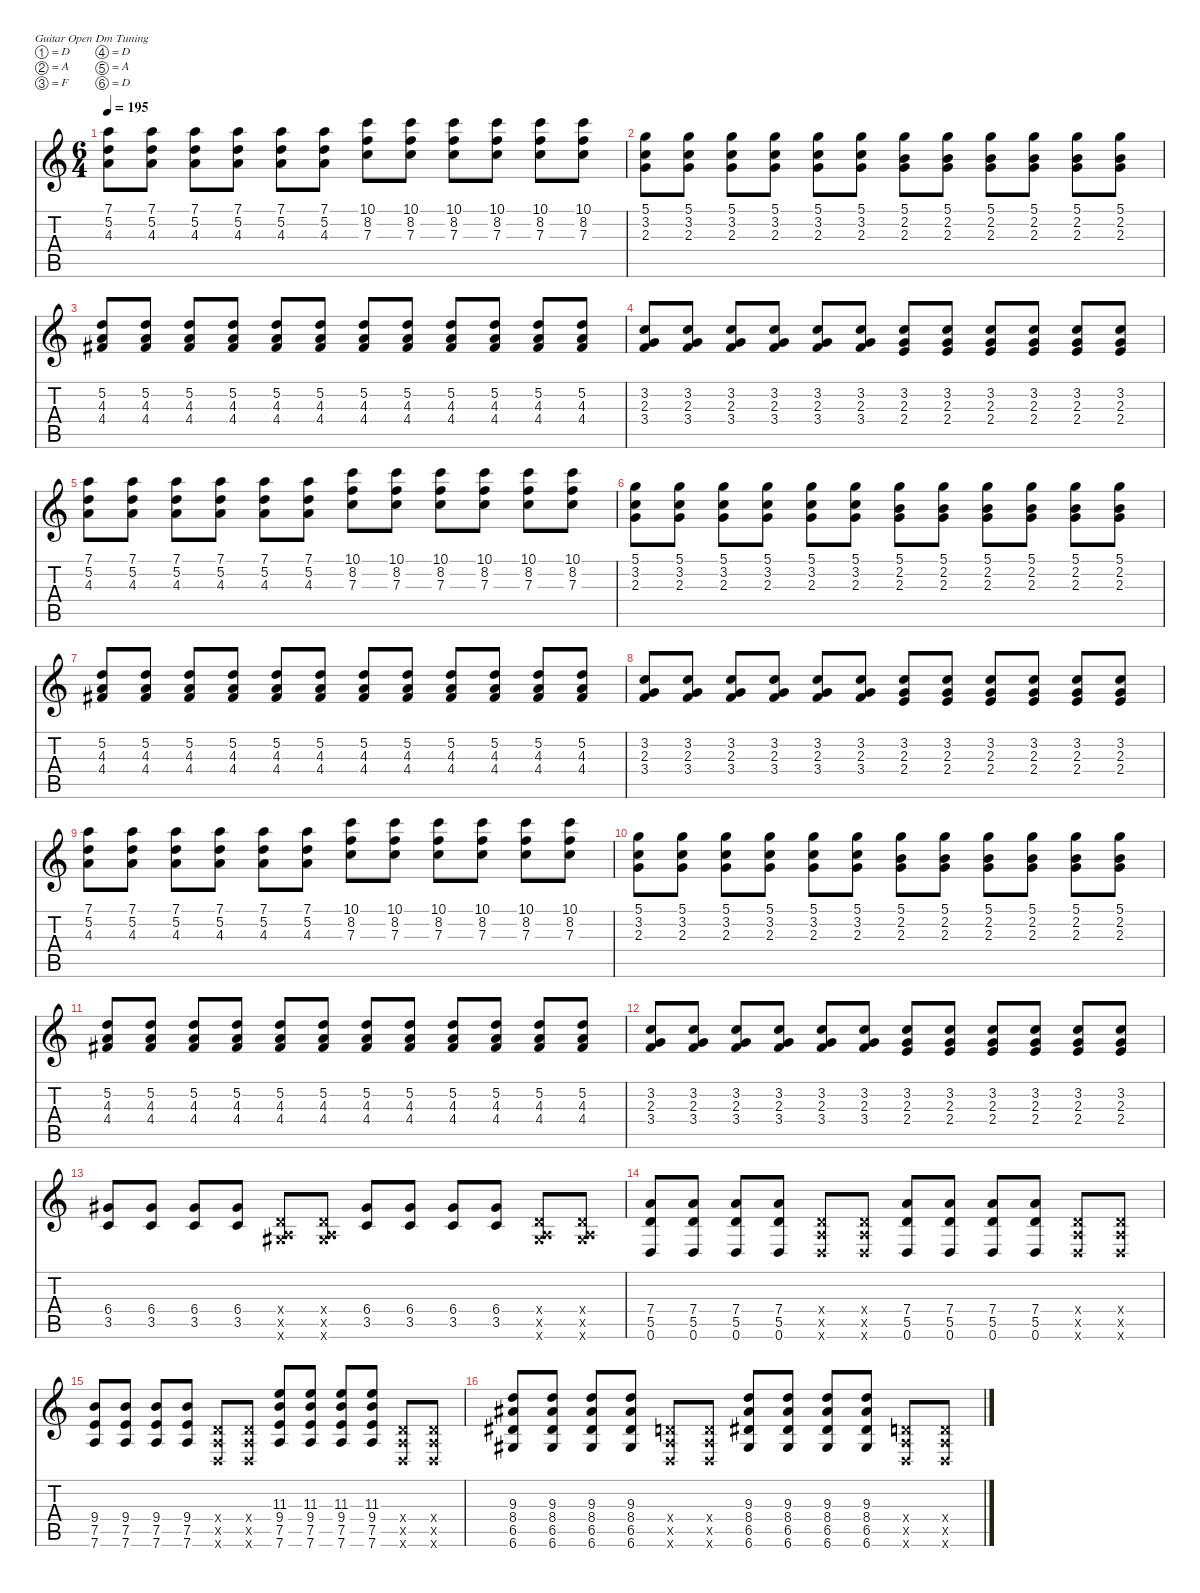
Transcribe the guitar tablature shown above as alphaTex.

\defaultSystemsLayout 4
\hideDynamics
\bracketExtendMode nobrackets
\singleTrackTrackNamePolicy hidden
\multiTrackTrackNamePolicy hidden
\firstSystemTrackNameMode fullname
\firstSystemTrackNameOrientation horizontal
\otherSystemsTrackNameOrientation horizontal
\track ("Guitar 2" "dist.guit.") {instrument distortionguitar}
\staff {score tabs}
\tuning (D4 A3 F3 D3 A2 D2)
\ts (6 4)
\tempo 195
\clef g2
\ks c
(7.1 5.2 4.3).8{dy f beam Down} (7.1 5.2 4.3).8{beam Down} (7.1 5.2 4.3).8{beam Down} (7.1 5.2 4.3).8{beam Down} (7.1 5.2 4.3).8{beam Down} (7.1 5.2 4.3).8{beam Down} (10.1 8.2 7.3).8{beam Down} (10.1 8.2 7.3).8{beam Down} (10.1 8.2 7.3).8{beam Down} (10.1 8.2 7.3).8{beam Down} (10.1 8.2 7.3).8{beam Down} (10.1 8.2 7.3).8{beam Down} |
(5.1 3.2 2.3).8{beam Down} (5.1 3.2 2.3).8{beam Down} (5.1 3.2 2.3).8{beam Down} (5.1 3.2 2.3).8{beam Down} (5.1 3.2 2.3).8{beam Down} (5.1 3.2 2.3).8{beam Down} (5.1 2.2 2.3).8{beam Down} (5.1 2.2 2.3).8{beam Down} (5.1 2.2 2.3).8{beam Down} (5.1 2.2 2.3).8{beam Down} (5.1 2.2 2.3).8{beam Down} (5.1 2.2 2.3).8{beam Down} |
(5.2 4.3 4.4{acc #}).8{beam Up} (5.2 4.3 4.4{acc #}).8{beam Up} (5.2 4.3 4.4{acc #}).8{beam Up} (5.2 4.3 4.4{acc #}).8{beam Up} (5.2 4.3 4.4{acc #}).8{beam Up} (5.2 4.3 4.4{acc #}).8{beam Up} (5.2 4.3 4.4{acc #}).8{beam Up} (5.2 4.3 4.4{acc #}).8{beam Up} (5.2 4.3 4.4{acc #}).8{beam Up} (5.2 4.3 4.4{acc #}).8{beam Up} (5.2 4.3 4.4{acc #}).8{beam Up} (5.2 4.3 4.4{acc #}).8{beam Up} |
(3.2 2.3 3.4).8{beam Up} (3.2 2.3 3.4).8{beam Up} (3.2 2.3 3.4).8{beam Up} (3.2 2.3 3.4).8{beam Up} (3.2 2.3 3.4).8{beam Up} (3.2 2.3 3.4).8{beam Up} (3.2 2.3 2.4).8{beam Up} (3.2 2.3 2.4).8{beam Up} (3.2 2.3 2.4).8{beam Up} (3.2 2.3 2.4).8{beam Up} (3.2 2.3 2.4).8{beam Up} (3.2 2.3 2.4).8{beam Up} |
(7.1 5.2 4.3).8{beam Down} (7.1 5.2 4.3).8{beam Down} (7.1 5.2 4.3).8{beam Down} (7.1 5.2 4.3).8{beam Down} (7.1 5.2 4.3).8{beam Down} (7.1 5.2 4.3).8{beam Down} (10.1 8.2 7.3).8{beam Down} (10.1 8.2 7.3).8{beam Down} (10.1 8.2 7.3).8{beam Down} (10.1 8.2 7.3).8{beam Down} (10.1 8.2 7.3).8{beam Down} (10.1 8.2 7.3).8{beam Down} |
(5.1 3.2 2.3).8{beam Down} (5.1 3.2 2.3).8{beam Down} (5.1 3.2 2.3).8{beam Down} (5.1 3.2 2.3).8{beam Down} (5.1 3.2 2.3).8{beam Down} (5.1 3.2 2.3).8{beam Down} (5.1 2.2 2.3).8{beam Down} (5.1 2.2 2.3).8{beam Down} (5.1 2.2 2.3).8{beam Down} (5.1 2.2 2.3).8{beam Down} (5.1 2.2 2.3).8{beam Down} (5.1 2.2 2.3).8{beam Down} |
(5.2 4.3 4.4{acc #}).8{beam Up} (5.2 4.3 4.4{acc #}).8{beam Up} (5.2 4.3 4.4{acc #}).8{beam Up} (5.2 4.3 4.4{acc #}).8{beam Up} (5.2 4.3 4.4{acc #}).8{beam Up} (5.2 4.3 4.4{acc #}).8{beam Up} (5.2 4.3 4.4{acc #}).8{beam Up} (5.2 4.3 4.4{acc #}).8{beam Up} (5.2 4.3 4.4{acc #}).8{beam Up} (5.2 4.3 4.4{acc #}).8{beam Up} (5.2 4.3 4.4{acc #}).8{beam Up} (5.2 4.3 4.4{acc #}).8{beam Up} |
(3.2 2.3 3.4).8{beam Up} (3.2 2.3 3.4).8{beam Up} (3.2 2.3 3.4).8{beam Up} (3.2 2.3 3.4).8{beam Up} (3.2 2.3 3.4).8{beam Up} (3.2 2.3 3.4).8{beam Up} (3.2 2.3 2.4).8{beam Up} (3.2 2.3 2.4).8{beam Up} (3.2 2.3 2.4).8{beam Up} (3.2 2.3 2.4).8{beam Up} (3.2 2.3 2.4).8{beam Up} (3.2 2.3 2.4).8{beam Up} |
(7.1 5.2 4.3).8{beam Down} (7.1 5.2 4.3).8{beam Down} (7.1 5.2 4.3).8{beam Down} (7.1 5.2 4.3).8{beam Down} (7.1 5.2 4.3).8{beam Down} (7.1 5.2 4.3).8{beam Down} (10.1 8.2 7.3).8{beam Down} (10.1 8.2 7.3).8{beam Down} (10.1 8.2 7.3).8{beam Down} (10.1 8.2 7.3).8{beam Down} (10.1 8.2 7.3).8{beam Down} (10.1 8.2 7.3).8{beam Down} |
(5.1 3.2 2.3).8{beam Down} (5.1 3.2 2.3).8{beam Down} (5.1 3.2 2.3).8{beam Down} (5.1 3.2 2.3).8{beam Down} (5.1 3.2 2.3).8{beam Down} (5.1 3.2 2.3).8{beam Down} (5.1 2.2 2.3).8{beam Down} (5.1 2.2 2.3).8{beam Down} (5.1 2.2 2.3).8{beam Down} (5.1 2.2 2.3).8{beam Down} (5.1 2.2 2.3).8{beam Down} (5.1 2.2 2.3).8{beam Down} |
(5.2 4.3 4.4{acc #}).8{beam Up} (5.2 4.3 4.4{acc #}).8{beam Up} (5.2 4.3 4.4{acc #}).8{beam Up} (5.2 4.3 4.4{acc #}).8{beam Up} (5.2 4.3 4.4{acc #}).8{beam Up} (5.2 4.3 4.4{acc #}).8{beam Up} (5.2 4.3 4.4{acc #}).8{beam Up} (5.2 4.3 4.4{acc #}).8{beam Up} (5.2 4.3 4.4{acc #}).8{beam Up} (5.2 4.3 4.4{acc #}).8{beam Up} (5.2 4.3 4.4{acc #}).8{beam Up} (5.2 4.3 4.4{acc #}).8{beam Up} |
(3.2 2.3 3.4).8{beam Up} (3.2 2.3 3.4).8{beam Up} (3.2 2.3 3.4).8{beam Up} (3.2 2.3 3.4).8{beam Up} (3.2 2.3 3.4).8{beam Up} (3.2 2.3 3.4).8{beam Up} (3.2 2.3 2.4).8{beam Up} (3.2 2.3 2.4).8{beam Up} (3.2 2.3 2.4).8{beam Up} (3.2 2.3 2.4).8{beam Up} (3.2 2.3 2.4).8{beam Up} (3.2 2.3 2.4).8{beam Up} |
(6.4{acc #} 3.5).8{beam Up} (6.4{acc #} 3.5).8{beam Up} (6.4{acc #} 3.5).8{beam Up} (6.4{acc #} 3.5).8{beam Up} (0.4{x} 0.5{x} 6.6{x acc #}).8{beam Up} (0.4{x} 0.5{x} 6.6{x acc #}).8{beam Up} (6.4{acc #} 3.5).8{beam Up} (6.4{acc #} 3.5).8{beam Up} (6.4{acc #} 3.5).8{beam Up} (6.4{acc #} 3.5).8{beam Up} (0.4{x} 0.5{x} 6.6{x acc #}).8{beam Up} (0.4{x} 0.5{x} 6.6{x acc #}).8{beam Up} |
(7.4 5.5 0.6).8{beam Up} (7.4 5.5 0.6).8{beam Up} (7.4 5.5 0.6).8{beam Up} (7.4 5.5 0.6).8{beam Up} (0.4{x} 0.5{x} 0.6{x}).8{beam Up} (0.4{x} 0.5{x} 0.6{x}).8{beam Up} (7.4 5.5 0.6).8{beam Up} (7.4 5.5 0.6).8{beam Up} (7.4 5.5 0.6).8{beam Up} (7.4 5.5 0.6).8{beam Up} (0.4{x} 0.5{x} 0.6{x}).8{beam Up} (0.4{x} 0.5{x} 0.6{x}).8{beam Up} |
(9.4 7.5 7.6).8{beam Up} (9.4 7.5 7.6).8{beam Up} (9.4 7.5 7.6).8{beam Up} (9.4 7.5 7.6).8{beam Up} (0.4{x} 0.5{x} 0.6{x}).8{beam Up} (0.4{x} 0.5{x} 0.6{x}).8{beam Up} (11.3 9.4 7.5 7.6).8{beam Up} (11.3 9.4 7.5 7.6).8{beam Up} (11.3 9.4 7.5 7.6).8{beam Up} (11.3 9.4 7.5 7.6).8{beam Up} (0.4{x} 0.5{x} 0.6{x}).8{beam Up} (0.4{x} 0.5{x} 0.6{x}).8{beam Up} |
(9.3 8.4{acc #} 6.5{acc #} 6.6{acc #}).8{beam Up} (9.3 8.4{acc #} 6.5{acc #} 6.6{acc #}).8{beam Up} (9.3 8.4{acc #} 6.5{acc #} 6.6{acc #}).8{beam Up} (9.3 8.4{acc #} 6.5{acc #} 6.6{acc #}).8{beam Up} (0.4{x} 0.5{x} 0.6{x}).8{beam Up} (0.4{x} 0.5{x} 0.6{x}).8{beam Up} (9.3 8.4{acc #} 6.5{acc #} 6.6{acc #}).8{beam Up} (9.3 8.4{acc #} 6.5{acc #} 6.6{acc #}).8{beam Up} (9.3 8.4{acc #} 6.5{acc #} 6.6{acc #}).8{beam Up} (9.3 8.4{acc #} 6.5{acc #} 6.6{acc #}).8{beam Up} (0.4{x} 0.5{x} 0.6{x}).8{beam Up} (0.4{x} 0.5{x} 0.6{x}).8{beam Up}
